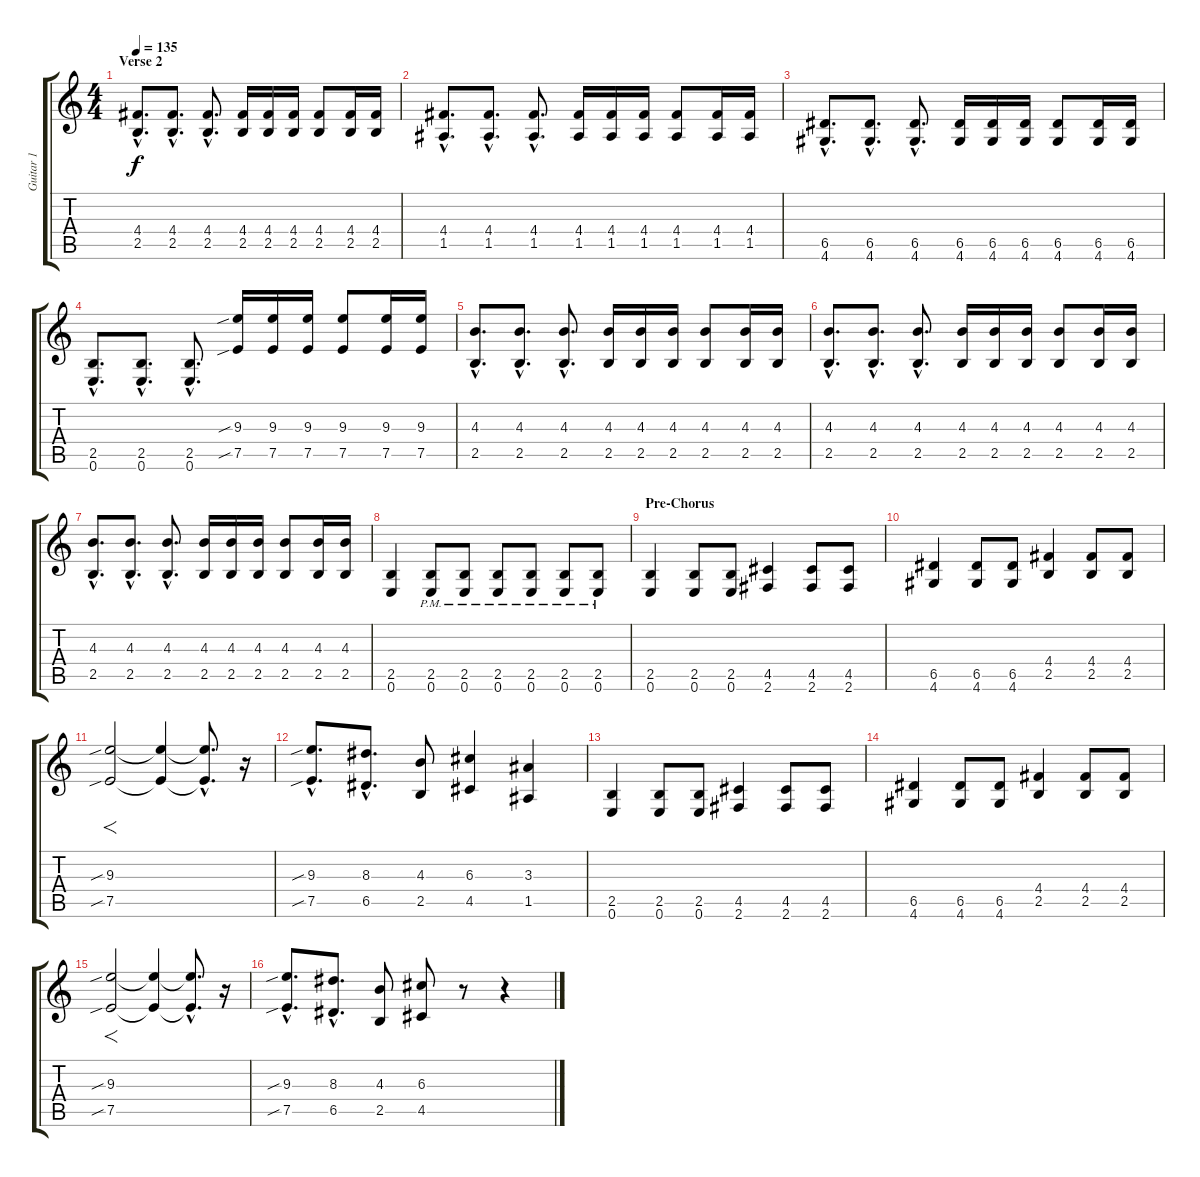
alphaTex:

\track ("Guitar 1" "Guitar 1") {instrument distortionguitar}
\staff {score tabs}
\tuning (E4 B3 G3 D3 A2 E2) {hide}
\ts (4 4)
\section ("" "Verse 2")
\tempo 135
\clef g2
\ks c
(4.4{hac} 2.5{hac}).8{d dy f} (4.4{hac} 2.5{hac}).8{d} (4.4{hac} 2.5{hac}).8{d} (4.4 2.5).16 (4.4 2.5).16 (4.4 2.5).16 (4.4 2.5).8 (4.4 2.5).16 (4.4 2.5).16 |
(4.4{hac} 1.5{hac}).8{d} (4.4{hac} 1.5{hac}).8{d} (4.4{hac} 1.5{hac}).8{d} (4.4 1.5).16 (4.4 1.5).16 (4.4 1.5).16 (4.4 1.5).8 (4.4 1.5).16 (4.4 1.5).16 |
(6.5{hac} 4.6{hac}).8{d} (6.5{hac} 4.6{hac}).8{d} (6.5{hac} 4.6{hac}).8{d} (6.5 4.6).16 (6.5 4.6).16 (6.5 4.6).16 (6.5 4.6).8 (6.5 4.6).16 (6.5 4.6).16 |
(2.5{hac} 0.6{hac}).8{d} (2.5{hac} 0.6{hac}).8{d} (2.5{hac} 0.6{hac}).8{d} (9.3{sib} 7.5{sib}).16 (9.3 7.5).16 (9.3 7.5).16 (9.3 7.5).8 (9.3 7.5).16 (9.3 7.5).16 |
(4.3{hac} 2.5{hac}).8{d} (4.3{hac} 2.5{hac}).8{d} (4.3{hac} 2.5{hac}).8{d} (4.3 2.5).16 (4.3 2.5).16 (4.3 2.5).16 (4.3 2.5).8 (4.3 2.5).16 (4.3 2.5).16 |
(4.3{hac} 2.5{hac}).8{d} (4.3{hac} 2.5{hac}).8{d} (4.3{hac} 2.5{hac}).8{d} (4.3 2.5).16 (4.3 2.5).16 (4.3 2.5).16 (4.3 2.5).8 (4.3 2.5).16 (4.3 2.5).16 |
(4.3{hac} 2.5{hac}).8{d} (4.3{hac} 2.5{hac}).8{d} (4.3{hac} 2.5{hac}).8{d} (4.3 2.5).16 (4.3 2.5).16 (4.3 2.5).16 (4.3 2.5).8 (4.3 2.5).16 (4.3 2.5).16 |
(2.5 0.6).4 (2.5{pm} 0.6{pm}).8 (2.5{pm} 0.6{pm}).8 (2.5{pm} 0.6{pm}).8 (2.5{pm} 0.6{pm}).8 (2.5{pm} 0.6{pm}).8 (2.5{pm} 0.6{pm}).8 |
\section ("" "Pre-Chorus")
(2.5 0.6).4 (2.5 0.6).8 (2.5 0.6).8 (4.5 2.6).4 (4.5 2.6).8 (4.5 2.6).8 |
(6.5 4.6).4 (6.5 4.6).8 (6.5 4.6).8 (4.4 2.5).4 (4.4 2.5).8 (4.4 2.5).8 |
(9.3{sib} 7.5{sib}).2{f} (9.3{t} 7.5{t}).4 (9.3{hac t} 7.5{hac t}).8{d} r.16 |
(9.3{sib hac} 7.5{sib hac}).8{d} (8.3{hac} 6.5{hac}).8{d} (4.3 2.5).8 (6.3 4.5).4 (3.3 1.5).4 |
(2.5 0.6).4 (2.5 0.6).8 (2.5 0.6).8 (4.5 2.6).4 (4.5 2.6).8 (4.5 2.6).8 |
(6.5 4.6).4 (6.5 4.6).8 (6.5 4.6).8 (4.4 2.5).4 (4.4 2.5).8 (4.4 2.5).8 |
(9.3{sib} 7.5{sib}).2{f} (9.3{t} 7.5{t}).4 (9.3{hac t} 7.5{hac t}).8{d} r.16 |
(9.3{sib hac} 7.5{sib hac}).8{d} (8.3{hac} 6.5{hac}).8{d} (4.3 2.5).8 (6.3 4.5).8 r.8 r.4
